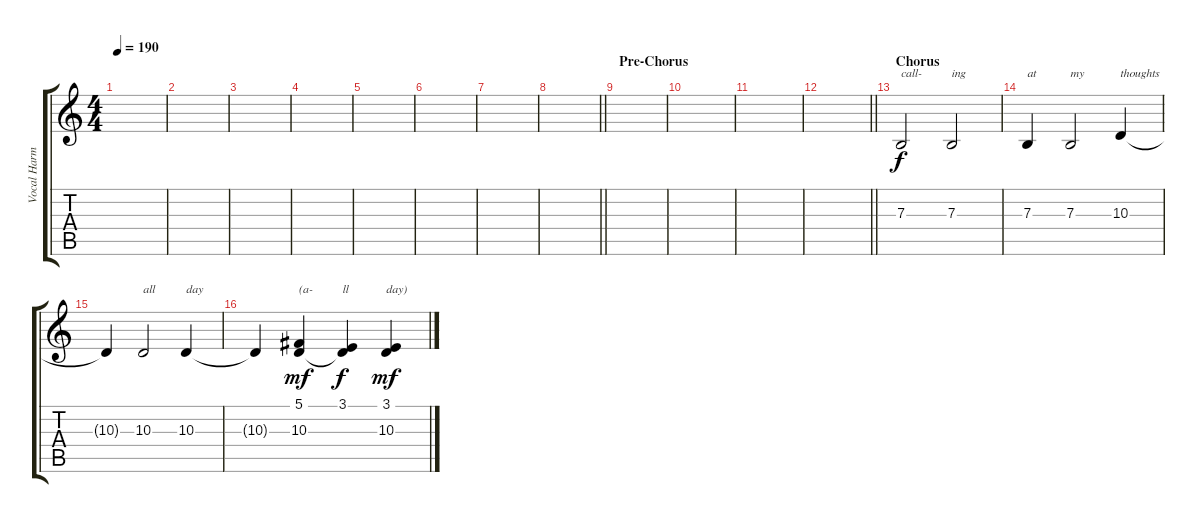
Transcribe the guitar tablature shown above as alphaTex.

\track ("Vocal Harmony" "Vocal Harm") {instrument lead2sawtooth}
\staff {score tabs}
\tuning (Db4 Ab3 E3 B2 Gb2 B1) {hide}
\ts (4 4)
\tempo 190
\clef g2
\ks c
|
|
|
|
|
|
|
\barLineRight lightlight
|
\section ("" "Pre-Chorus")
|
|
|
\barLineRight lightlight
|
\section ("" "Chorus")
7.3.2{txt "call-" volume 13} 7.3.2{txt "ing"} |
7.3.4{txt "at"} 7.3.2{txt "my"} 10.3.4{txt "thoughts"} |
10.3{t}.4 10.3.2{txt "all"} 10.3.4{txt "day"} |
10.3{t}.4{volume 15} (5.1 10.3).4{txt "(a-" dy mf} (3.1 10.3{t}).4{txt "ll" dy f} (3.1 10.3).4{txt "day)" dy mf}
